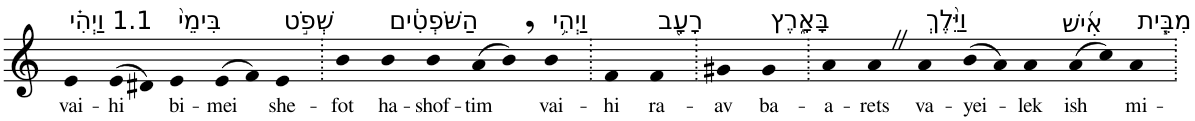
**kern	**text
*part1	*part1
*staff1	*staff1
*I"Piano	*
*I'Pno	*
*clefG2	*
*k[]	*
=1	=1
!LO:TX:a:t=1.1 וַיְהִ֗י	!
!	!LO:LY:b
4e	vai-
!	!LO:LY:b
(>8e	-hi
8d#X)	.
!LO:TX:a:t=בִּימֵי֙	!
!	!LO:LY:b
4e	bi-
!	!LO:LY:b
(>8e	-mei
8f)	.
!LO:TX:a:t=שְׁפֹ֣ט	!
!	!LO:LY:b
4e	she-
=2.	=2.
!	!LO:LY:b
4b	-fot
!LO:TX:a:t=הַשֹּׁפְטִ֔ים	!
!	!LO:LY:b
4b	ha-
!	!LO:LY:b
4b	-shof-
!	!LO:LY:b
(>8a	-tim
8b,)	.
!LO:TX:a:t=וַיְהִ֥י	!
!	!LO:LY:b
4b	vai-
=3.	=3.
!	!LO:LY:b
4f	-hi
!LO:TX:a:t=רָעָ֖ב	!
!	!LO:LY:b
4f	ra-
=4.	=4.
!	!LO:LY:b
4g#X	-av
!LO:TX:a:t=בָּאָ֑רֶץ	!
!	!LO:LY:b
4g#	ba-
=5.	=5.
!	!LO:LY:b
4a	-a-
!	!LO:LY:b
4aZ	-rets
!LO:TX:a:t=וַיֵּ֨לֶךְ	!
!	!LO:LY:b
4a	va-
!	!LO:LY:b
(>8b	-yei-
8a)	.
!	!LO:LY:b
4a	-lek
!LO:TX:a:t=אִ֜ישׁ	!
!	!LO:LY:b
(>8a	ish
8cc)	.
!LO:TX:a:t=מִבֵּ֧ית	!
!	!LO:LY:b
4a	mi-
=.	=.
*-	*-
